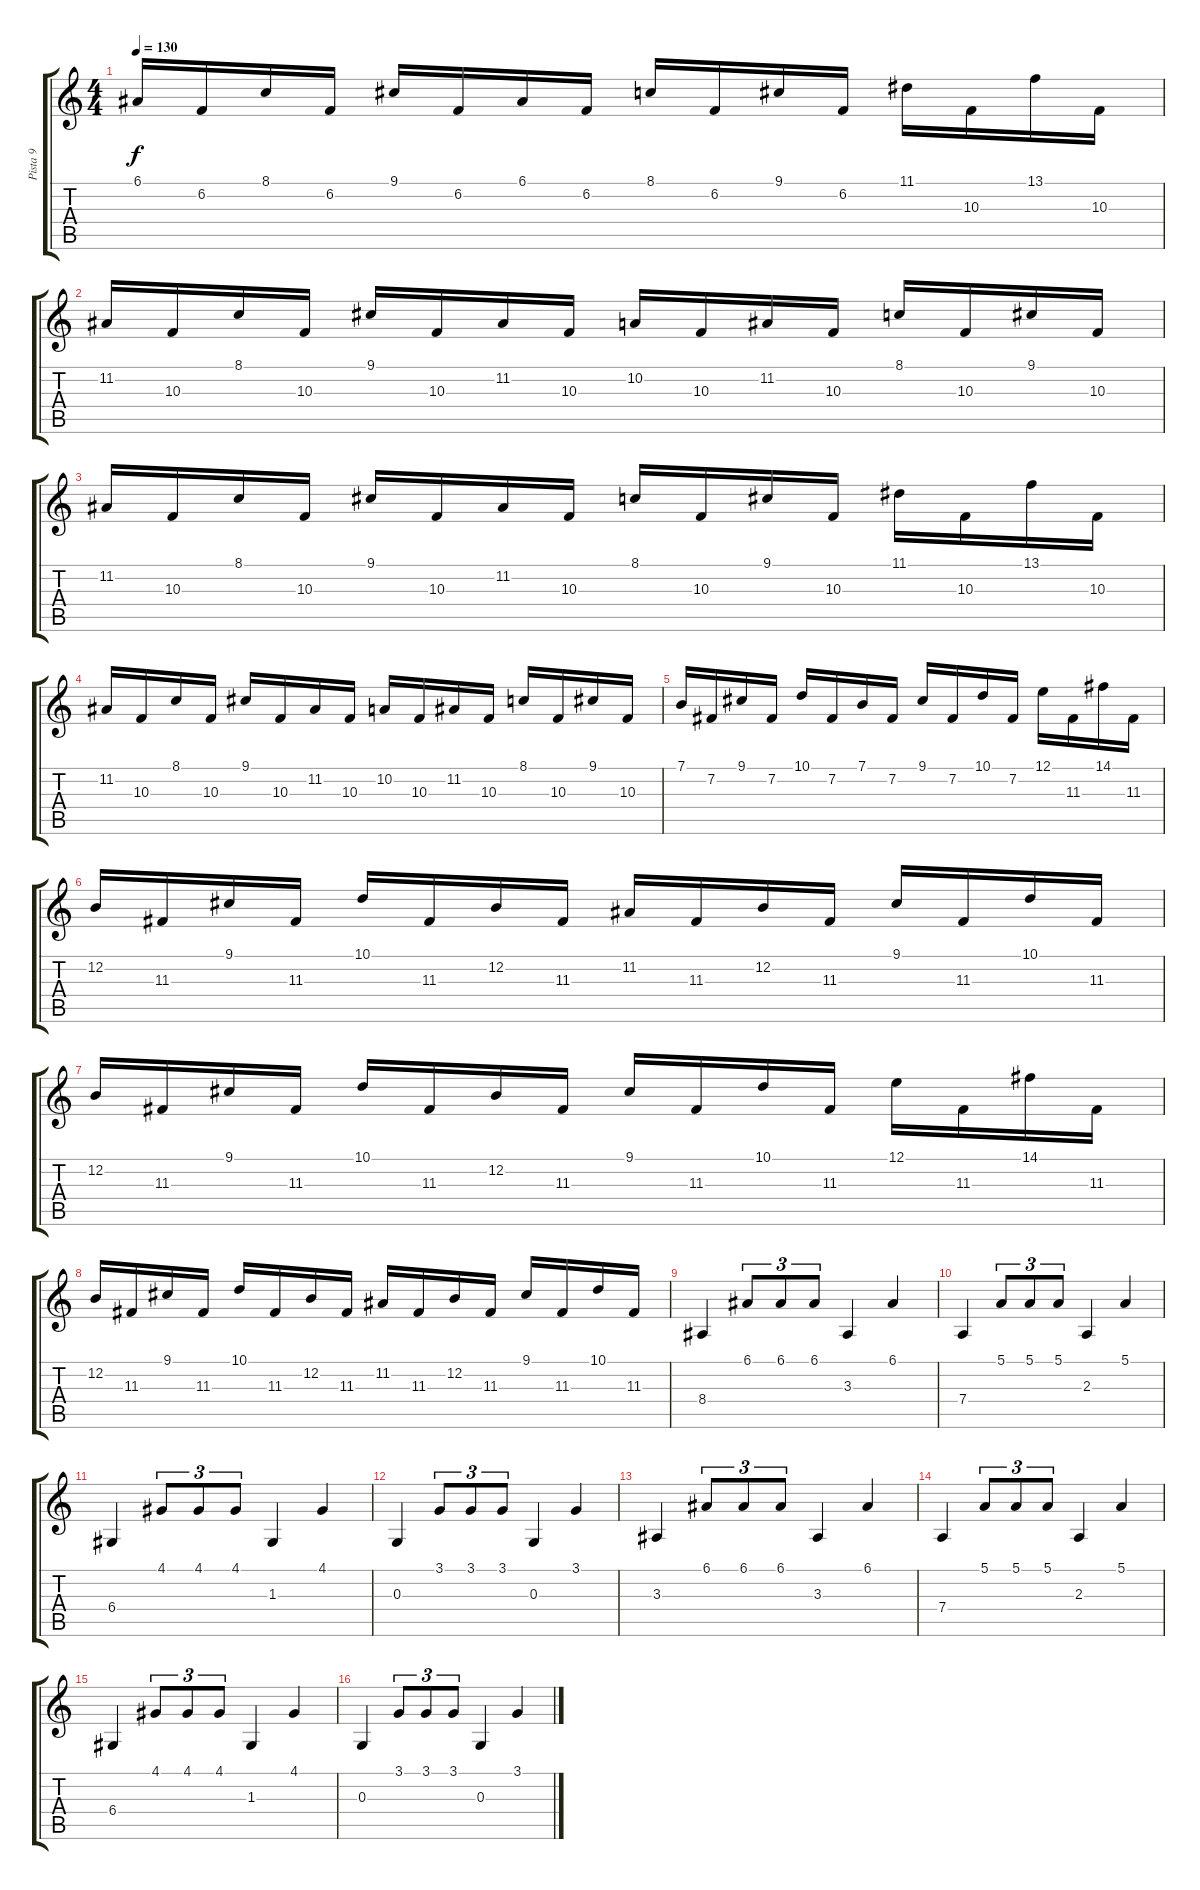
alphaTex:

\track ("Pista 9" "Pista 9") {instrument stringensemble1}
\staff {score tabs}
\tuning (E4 B3 G3 D3 A2 E2) {hide}
\ts (4 4)
\tempo 130
\clef g2
\ks c
6.1.16{dy f volume 10} 6.2.16 8.1.16 6.2.16 9.1.16 6.2.16 6.1.16 6.2.16 8.1.16 6.2.16 9.1.16 6.2.16 11.1.16 10.3.16 13.1.16 10.3.16 |
11.2.16 10.3.16 8.1.16 10.3.16 9.1.16 10.3.16 11.2.16 10.3.16 10.2.16 10.3.16 11.2.16 10.3.16 8.1.16 10.3.16 9.1.16 10.3.16 |
11.2.16{volume 10} 10.3.16 8.1.16 10.3.16 9.1.16 10.3.16 11.2.16 10.3.16 8.1.16 10.3.16 9.1.16 10.3.16 11.1.16 10.3.16 13.1.16 10.3.16 |
11.2.16 10.3.16 8.1.16 10.3.16 9.1.16 10.3.16 11.2.16 10.3.16 10.2.16 10.3.16 11.2.16 10.3.16 8.1.16 10.3.16 9.1.16 10.3.16 |
7.1.16 7.2.16 9.1.16 7.2.16 10.1.16 7.2.16 7.1.16 7.2.16 9.1.16 7.2.16 10.1.16 7.2.16 12.1.16 11.3.16 14.1.16 11.3.16 |
12.2.16 11.3.16 9.1.16 11.3.16 10.1.16 11.3.16 12.2.16 11.3.16 11.2.16 11.3.16 12.2.16 11.3.16 9.1.16 11.3.16 10.1.16 11.3.16 |
12.2.16 11.3.16 9.1.16 11.3.16 10.1.16 11.3.16 12.2.16 11.3.16 9.1.16 11.3.16 10.1.16 11.3.16 12.1.16 11.3.16 14.1.16 11.3.16 |
12.2.16 11.3.16 9.1.16 11.3.16 10.1.16 11.3.16 12.2.16 11.3.16 11.2.16 11.3.16 12.2.16 11.3.16 9.1.16 11.3.16 10.1.16 11.3.16 |
8.4.4{volume 12} 6.1.8{tu (3 2)} 6.1.8{tu (3 2)} 6.1.8{tu (3 2)} 3.3.4 6.1.4 |
7.4.4 5.1.8{tu (3 2)} 5.1.8{tu (3 2)} 5.1.8{tu (3 2)} 2.3.4 5.1.4 |
6.4.4 4.1.8{tu (3 2)} 4.1.8{tu (3 2)} 4.1.8{tu (3 2)} 1.3.4 4.1.4 |
0.3.4 3.1.8{tu (3 2)} 3.1.8{tu (3 2)} 3.1.8{tu (3 2)} 0.3.4 3.1.4 |
3.3.4{volume 12} 6.1.8{tu (3 2)} 6.1.8{tu (3 2)} 6.1.8{tu (3 2)} 3.3.4 6.1.4 |
7.4.4 5.1.8{tu (3 2)} 5.1.8{tu (3 2)} 5.1.8{tu (3 2)} 2.3.4 5.1.4 |
6.4.4 4.1.8{tu (3 2)} 4.1.8{tu (3 2)} 4.1.8{tu (3 2)} 1.3.4 4.1.4 |
0.3.4 3.1.8{tu (3 2)} 3.1.8{tu (3 2)} 3.1.8{tu (3 2)} 0.3.4 3.1.4
